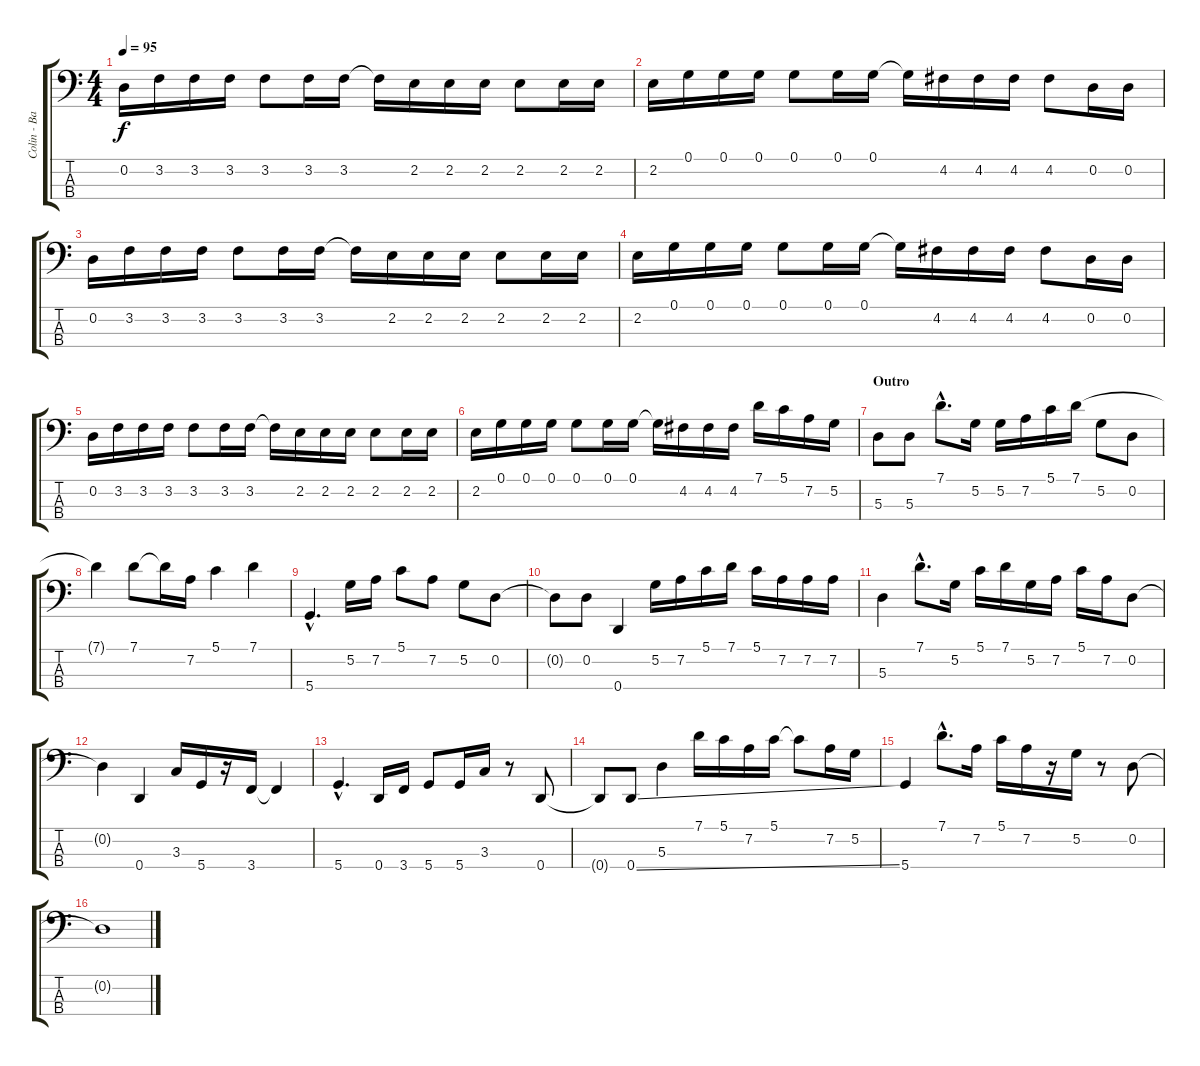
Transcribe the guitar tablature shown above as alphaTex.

\track ("Colin - Bass" "Colin - Ba") {instrument electricbassfinger}
\staff {score tabs}
\tuning (G2 D2 A1 D1) {hide}
\ts (4 4)
\tempo 95
\clef f4
\ks c
0.2.16{dy f} 3.2.16 3.2.16 3.2.16 3.2.8 3.2.16 3.2.16 3.2{t}.16 2.2.16 2.2.16 2.2.16 2.2.8 2.2.16 2.2.16 |
2.2.16 0.1.16 0.1.16 0.1.16 0.1.8 0.1.16 0.1.16 0.1{t}.16 4.2.16 4.2.16 4.2.16 4.2.8 0.2.16 0.2.16 |
0.2.16 3.2.16 3.2.16 3.2.16 3.2.8 3.2.16 3.2.16 3.2{t}.16 2.2.16 2.2.16 2.2.16 2.2.8 2.2.16 2.2.16 |
2.2.16 0.1.16 0.1.16 0.1.16 0.1.8 0.1.16 0.1.16 0.1{t}.16 4.2.16 4.2.16 4.2.16 4.2.8 0.2.16 0.2.16 |
0.2.16 3.2.16 3.2.16 3.2.16 3.2.8 3.2.16 3.2.16 3.2{t}.16 2.2.16 2.2.16 2.2.16 2.2.8 2.2.16 2.2.16 |
2.2.16 0.1.16 0.1.16 0.1.16 0.1.8 0.1.16 0.1.16 0.1{t}.16 4.2.16 4.2.16 4.2.16 7.1.16 5.1.16 7.2.16 5.2.16 |
\section ("" "Outro")
5.3.8 5.3.8 7.1{hac}.8{d} 5.2.16 5.2.16 7.2.16 5.1.16 7.1.16 5.2.8 0.2.8 |
7.1{t}.4 7.1.8 7.1{t}.16 7.2.16 5.1.4 7.1.4 |
5.4{hac}.4{d} 5.2.16 7.2.16 5.1.8 7.2.8 5.2.8 0.2.8 |
0.2{t}.8 0.2.8 0.4.4 5.2.16 7.2.16 5.1.16 7.1.16 5.1.16 7.2.16 7.2.16 7.2.16 |
5.3.4 7.1{hac}.8{d} 5.2.16 5.1.16 7.1.16 5.2.16 7.2.16 5.1.16 7.2.16 0.2.8 |
0.2{t}.4 0.4.4 3.3.16 5.4.16 r.16 3.4.16 3.4{t}.4 |
5.4{hac}.4{d} 0.4.16 3.4.16 5.4.8 5.4.16 3.3.16 r.8 0.4.8 |
0.4{t}.8 0.4{ss}.8 5.3.4 7.1.16 5.1.16 7.2.16 5.1.16 5.1{t}.8 7.2.16 5.2.16 |
5.4.4 7.1{hac}.8{d} 7.2.16 5.1.16 7.2.16 r.16 5.2.16 r.8 0.2.8 |
0.2{t}.1
